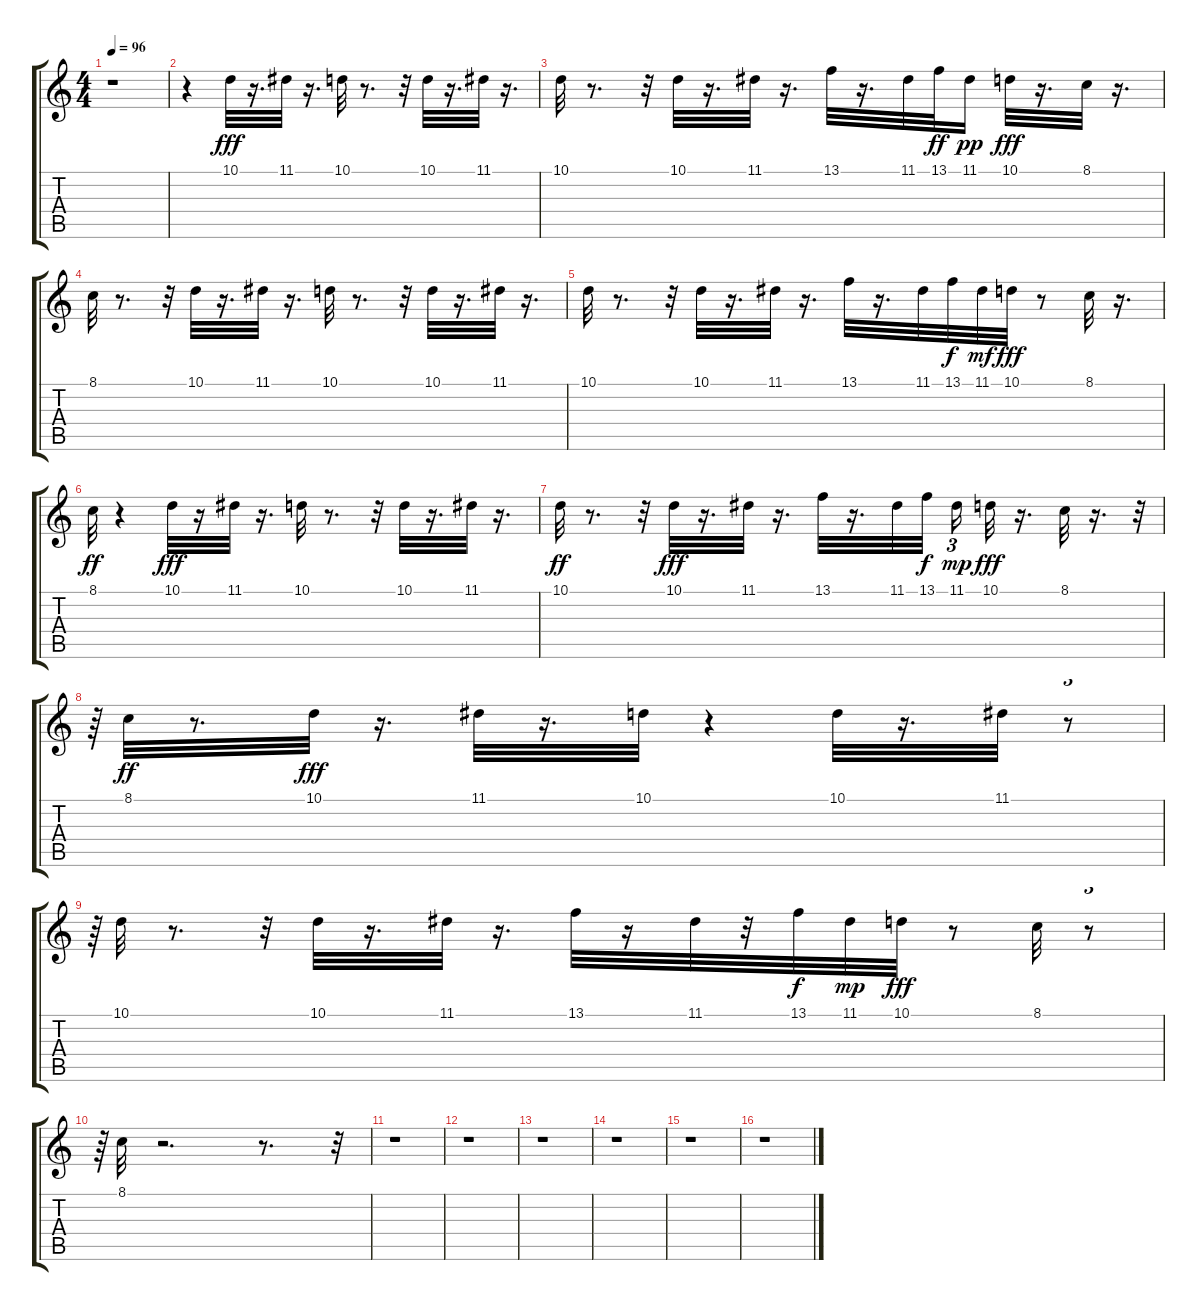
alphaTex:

\track "" {instrument dulcimer}
\staff {score tabs}
\tuning (E4 B3 G3 D3 A2 E2) {hide}
\ts (4 4)
\tempo 96
\clef g2
\ks c
r.1{dy fff} |
r.4 10.1.32{volume 14 balance 15 instrument dulcimer} r.16{d} 11.1.32 r.16{d} 10.1.32 r.8{d} r.32 10.1.32 r.16{d} 11.1.32 r.16{d} |
10.1.32 r.8{d} r.32 10.1.32 r.16{d} 11.1.32 r.16{d} 13.1.32 r.16{d} 11.1.32 13.1.32{dy ff} 11.1.16{dy pp} 10.1.32{dy fff} r.16{d} 8.1.32 r.16{d} |
8.1.32 r.8{d} r.32 10.1.32 r.16{d} 11.1.32 r.16{d} 10.1.32 r.8{d} r.32 10.1.32 r.16{d} 11.1.32 r.16{d} |
10.1.32 r.8{d} r.32 10.1.32 r.16{d} 11.1.32 r.16{d} 13.1.32 r.16{d} 11.1.32 13.1.32{dy f} 11.1.32{dy mf} 10.1.32{dy fff} r.8 8.1.32 r.16{d} |
8.1.32{dy ff} r.4 10.1.32{dy fff} r.16 11.1.32 r.16{d} 10.1.32 r.8{d} r.32 10.1.32 r.16{d} 11.1.32 r.16{d} |
10.1.32{dy ff} r.8{d} r.32 10.1.32{dy fff} r.16{d} 11.1.32 r.16{d} 13.1.32 r.16{d} 11.1.32 13.1.32{dy f beam splitsecondary} 11.1.16{tu (3 2) dy mp} 10.1.32{dy fff} r.16{d} 8.1.32 r.16{d} r.32{tu (3 2)} |
r.64{tu (3 2)} 8.1.32{dy ff} r.8{d} 10.1.32{dy fff} r.16{d} 11.1.32 r.16{d} 10.1.32 r.4 10.1.32 r.16{d} 11.1.32 r.8{tu (3 2)} |
r.64{tu (3 2)} 10.1.32 r.8{d} r.32 10.1.32 r.16{d} 11.1.32 r.16{d} 13.1.32 r.16 11.1.32 r.32 13.1.32{dy f} 11.1.32{dy mp} 10.1.32{dy fff} r.8 8.1.32 r.8{tu (3 2)} |
r.64{tu (3 2)} 8.1.32 r.2{d} r.8{d} r.32{tu (3 2)} |
r.1 |
r.1 |
r.1 |
r.1 |
r.1 |
r.1
